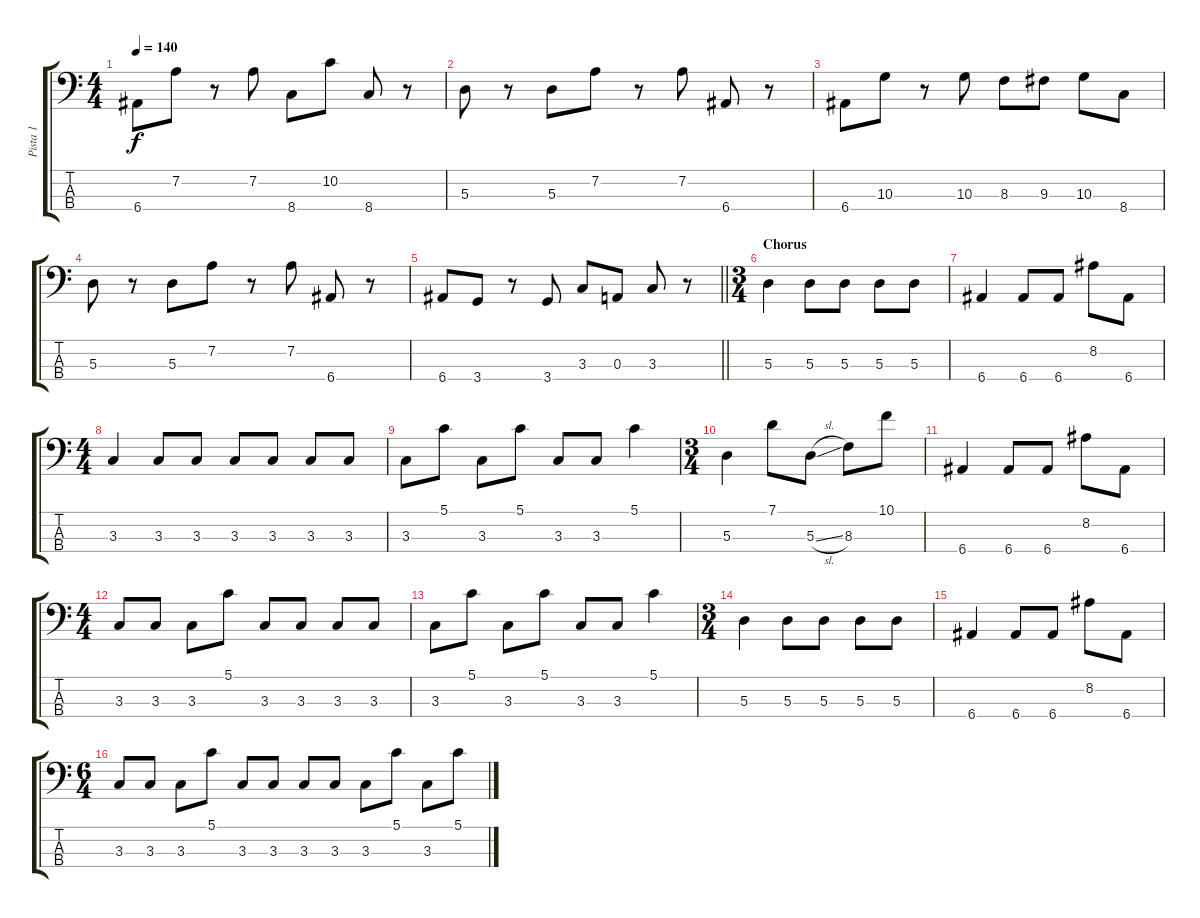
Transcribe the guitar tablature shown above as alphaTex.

\track ("Pista 1" "Pista 1") {instrument electricbassfinger}
\staff {score tabs}
\tuning (G2 D2 A1 E1) {hide}
\ts (4 4)
\tempo 140
\clef f4
\ks c
6.4.8{dy f} 7.2.8 r.8 7.2.8 8.4.8 10.2.8 8.4.8 r.8 |
5.3.8 r.8 5.3.8 7.2.8 r.8 7.2.8 6.4.8 r.8 |
6.4.8 10.3.8 r.8 10.3.8 8.3.8 9.3.8 10.3.8 8.4.8 |
5.3.8 r.8 5.3.8 7.2.8 r.8 7.2.8 6.4.8 r.8 |
\barLineRight lightlight
6.4.8 3.4.8 r.8 3.4.8 3.3.8 0.3.8 3.3.8 r.8 |
\ts (3 4)
\section ("" "Chorus")
5.3.4 5.3.8 5.3.8 5.3.8 5.3.8 |
6.4.4 6.4.8 6.4.8 8.2.8 6.4.8 |
\ts (4 4)
3.3.4 3.3.8 3.3.8 3.3.8 3.3.8 3.3.8 3.3.8 |
3.3.8 5.1.8 3.3.8 5.1.8 3.3.8 3.3.8 5.1.4 |
\ts (3 4)
5.3.4 7.1.8 5.3{sl}.8 8.3.8 10.1.8 |
6.4.4 6.4.8 6.4.8 8.2.8 6.4.8 |
\ts (4 4)
3.3.8 3.3.8 3.3.8 5.1.8 3.3.8 3.3.8 3.3.8 3.3.8 |
3.3.8 5.1.8 3.3.8 5.1.8 3.3.8 3.3.8 5.1.4 |
\ts (3 4)
5.3.4 5.3.8 5.3.8 5.3.8 5.3.8 |
6.4.4 6.4.8 6.4.8 8.2.8 6.4.8 |
\ts (6 4)
3.3.8 3.3.8 3.3.8 5.1.8 3.3.8 3.3.8 3.3.8 3.3.8 3.3.8 5.1.8 3.3.8 5.1.8
